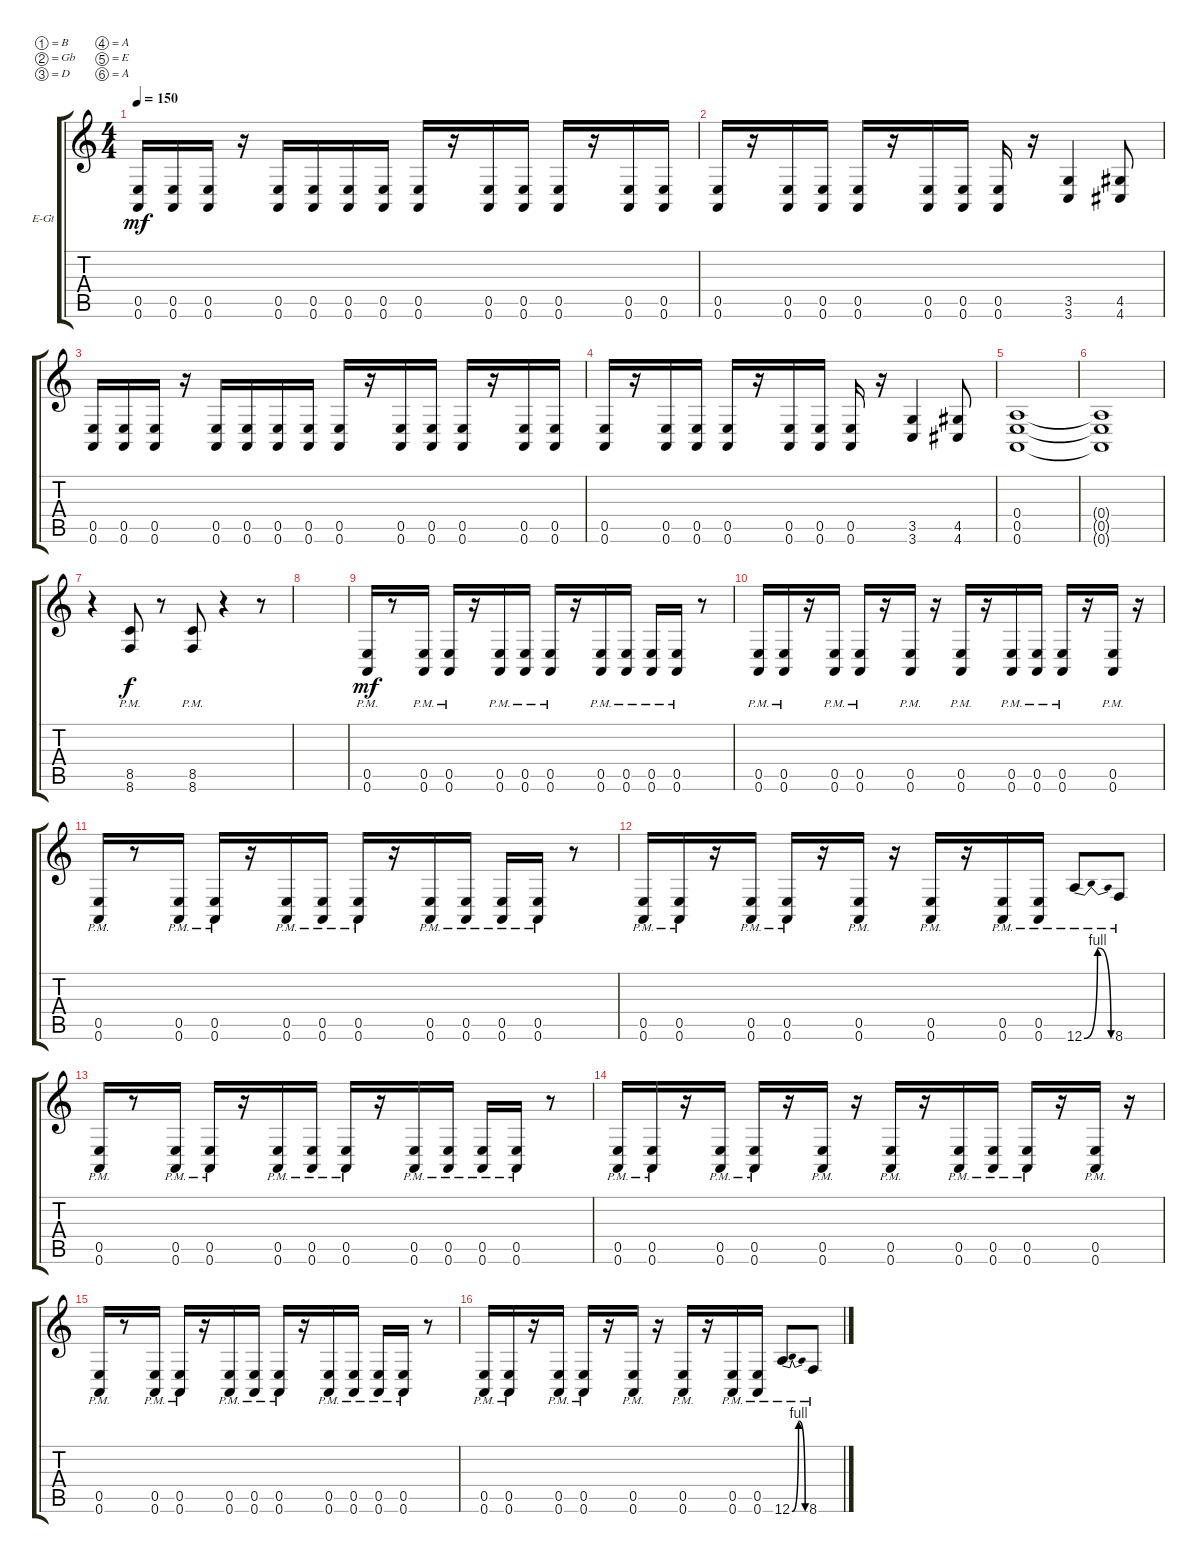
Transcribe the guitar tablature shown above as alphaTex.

\defaultSystemsLayout 4
\bracketExtendMode groupsimilarinstruments
\firstSystemTrackNameOrientation horizontal
\otherSystemsTrackNameOrientation horizontal
\track ("Left Guitar " "E-Gt") {instrument distortionguitar}
\staff {score tabs}
\tuning (B3 Gb3 D3 A2 E2 A1)
\ts (4 4)
\tempo 150
\clef g2
\ks c
(0.6 0.5).16{dy mf} (0.6 0.5).16 (0.6 0.5).16 r.16 (0.6 0.5).16 (0.6 0.5).16 (0.6 0.5).16 (0.6 0.5).16 (0.6 0.5).16 r.16 (0.6 0.5).16 (0.6 0.5).16 (0.6 0.5).16 r.16 (0.6 0.5).16 (0.6 0.5).16 |
(0.5 0.6).16 r.16 (0.6 0.5).16 (0.6 0.5).16 (0.6 0.5).16 r.16 (0.6 0.5).16 (0.6 0.5).16 (0.6 0.5).16 r.16 (3.6 3.5).4 (4.6 4.5).8 |
(0.6 0.5).16 (0.6 0.5).16 (0.6 0.5).16 r.16 (0.6 0.5).16 (0.6 0.5).16 (0.6 0.5).16 (0.6 0.5).16 (0.6 0.5).16 r.16 (0.6 0.5).16 (0.6 0.5).16 (0.6 0.5).16 r.16 (0.6 0.5).16 (0.6 0.5).16 |
(0.5 0.6).16 r.16 (0.6 0.5).16 (0.6 0.5).16 (0.6 0.5).16 r.16 (0.6 0.5).16 (0.6 0.5).16 (0.6 0.5).16 r.16 (3.6 3.5).4 (4.6 4.5).8 |
(0.6 0.5 0.4).1 |
(0.6{t} 0.5{t} 0.4{t}).1 |
r.4 (8.6{pm} 8.5{pm}).8{dy f} r.8 (8.6{pm} 8.5{pm}).8 r.4 r.8 |
|
(0.6{pm} 0.5{pm}).16{dy mf} r.8 (0.6{pm} 0.5{pm}).16 (0.6{pm} 0.5{pm}).16 r.16 (0.6{pm} 0.5{pm}).16 (0.6{pm} 0.5{pm}).16 (0.6{pm} 0.5{pm}).16 r.16 (0.6{pm} 0.5{pm}).16 (0.6{pm} 0.5{pm}).16 (0.6{pm} 0.5{pm}).16 (0.6{pm} 0.5{pm}).16 r.8 |
(0.6{pm} 0.5{pm}).16 (0.5{pm} 0.6{pm}).16 r.16 (0.6{pm} 0.5{pm}).16 (0.6{pm} 0.5{pm}).16 r.16 (0.6{pm} 0.5{pm}).16 r.16 (0.6{pm} 0.5{pm}).16 r.16 (0.6{pm} 0.5{pm}).16 (0.6{pm} 0.5{pm}).16 (0.6{pm} 0.5{pm}).16 r.16 (0.6{pm} 0.5{pm}).16 r.16 |
(0.6{pm} 0.5{pm}).16 r.8 (0.6{pm} 0.5{pm}).16 (0.6{pm} 0.5{pm}).16 r.16 (0.6{pm} 0.5{pm}).16 (0.6{pm} 0.5{pm}).16 (0.6{pm} 0.5{pm}).16 r.16 (0.6{pm} 0.5{pm}).16 (0.6{pm} 0.5{pm}).16 (0.6{pm} 0.5{pm}).16 (0.6{pm} 0.5{pm}).16 r.8 |
(0.6{pm} 0.5{pm}).16 (0.5{pm} 0.6{pm}).16 r.16 (0.6{pm} 0.5{pm}).16 (0.6{pm} 0.5{pm}).16 r.16 (0.6{pm} 0.5{pm}).16 r.16 (0.6{pm} 0.5{pm}).16 r.16 (0.6{pm} 0.5{pm}).16 (0.5{pm} 0.6{pm}).16 12.6{be (bendrelease 0 0 10.2 4 20.4 4 30 0) pm}.8 8.6{pm}.8 |
(0.6{pm} 0.5{pm}).16 r.8 (0.6{pm} 0.5{pm}).16 (0.6{pm} 0.5{pm}).16 r.16 (0.6{pm} 0.5{pm}).16 (0.6{pm} 0.5{pm}).16 (0.6{pm} 0.5{pm}).16 r.16 (0.6{pm} 0.5{pm}).16 (0.6{pm} 0.5{pm}).16 (0.6{pm} 0.5{pm}).16 (0.6{pm} 0.5{pm}).16 r.8 |
(0.6{pm} 0.5{pm}).16 (0.5{pm} 0.6{pm}).16 r.16 (0.6{pm} 0.5{pm}).16 (0.6{pm} 0.5{pm}).16 r.16 (0.6{pm} 0.5{pm}).16 r.16 (0.6{pm} 0.5{pm}).16 r.16 (0.6{pm} 0.5{pm}).16 (0.6{pm} 0.5{pm}).16 (0.6{pm} 0.5{pm}).16 r.16 (0.6{pm} 0.5{pm}).16 r.16 |
(0.6{pm} 0.5{pm}).16 r.8 (0.6{pm} 0.5{pm}).16 (0.6{pm} 0.5{pm}).16 r.16 (0.6{pm} 0.5{pm}).16 (0.6{pm} 0.5{pm}).16 (0.6{pm} 0.5{pm}).16 r.16 (0.6{pm} 0.5{pm}).16 (0.6{pm} 0.5{pm}).16 (0.6{pm} 0.5{pm}).16 (0.6{pm} 0.5{pm}).16 r.8 |
(0.6{pm} 0.5{pm}).16 (0.5{pm} 0.6{pm}).16 r.16 (0.6{pm} 0.5{pm}).16 (0.6{pm} 0.5{pm}).16 r.16 (0.6{pm} 0.5{pm}).16 r.16 (0.6{pm} 0.5{pm}).16 r.16 (0.6{pm} 0.5{pm}).16 (0.5{pm} 0.6{pm}).16 12.6{be (bendrelease 0 0 10.2 4 20.4 4 30 0) pm}.8 8.6{pm}.8
